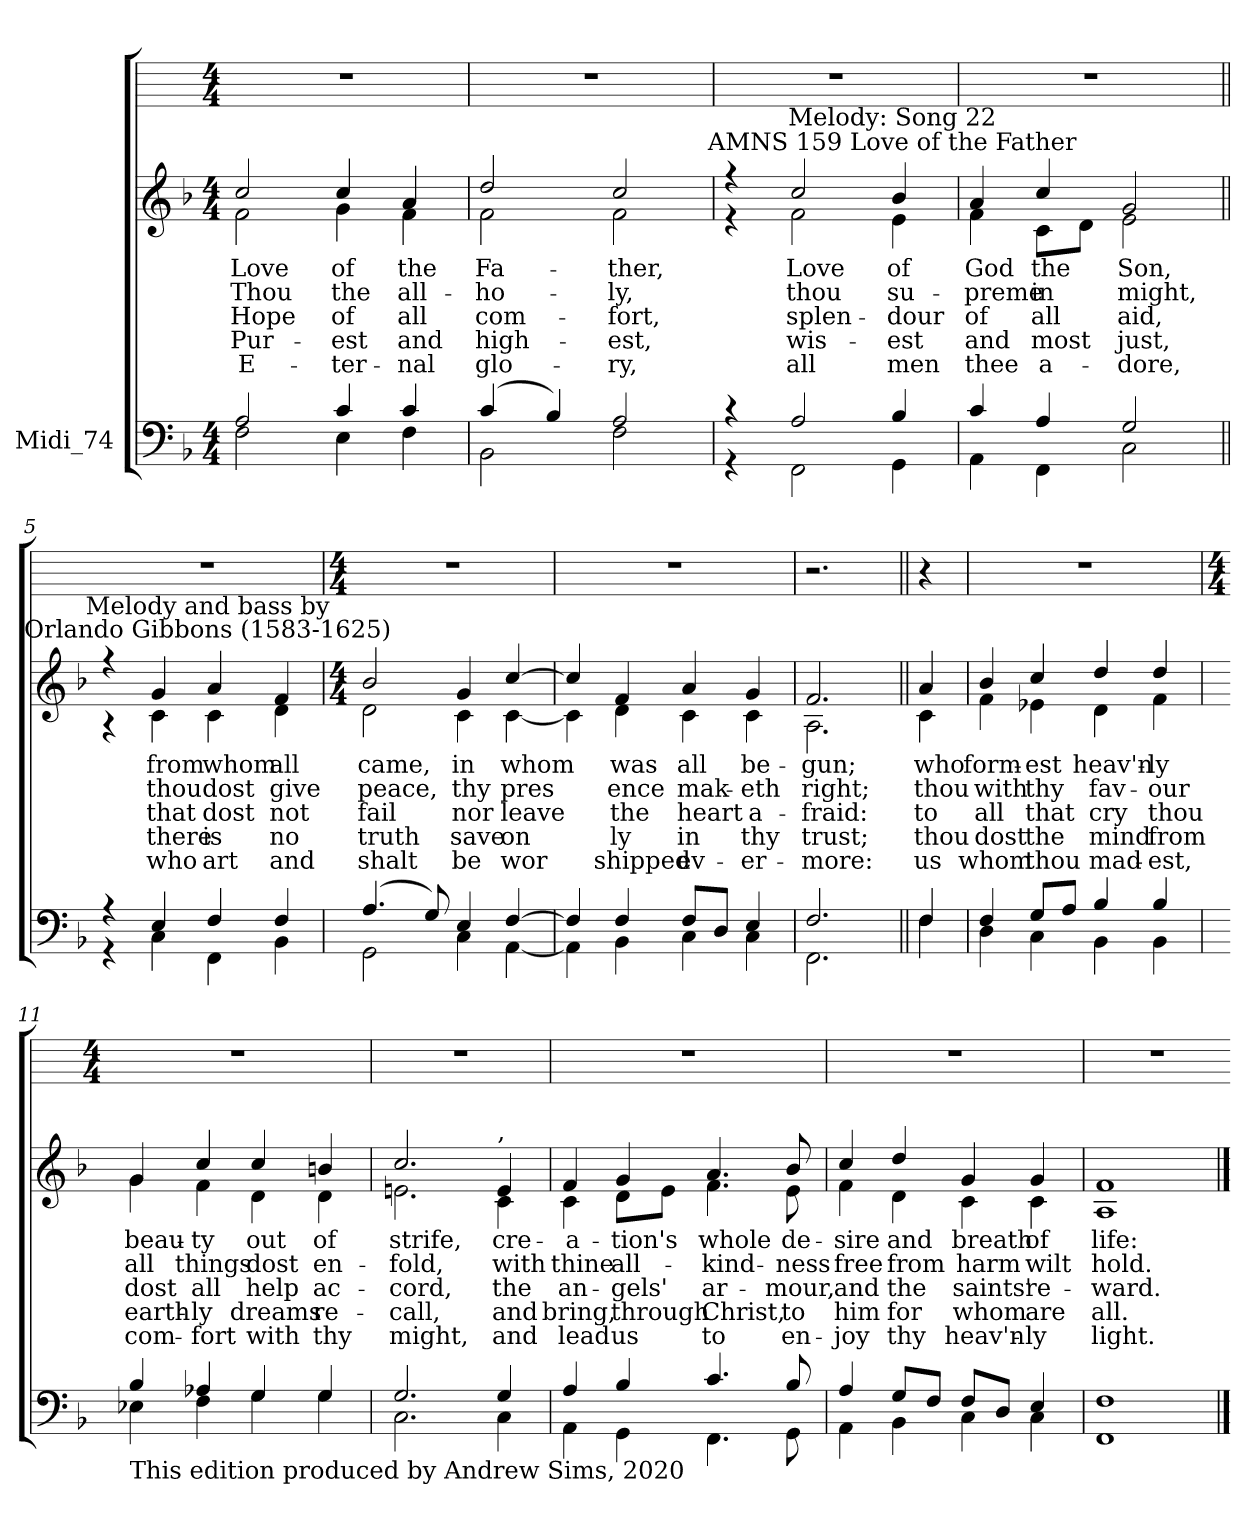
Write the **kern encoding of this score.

**kern	**kern	**text	**text	**text	**text	**text	**kern
*part3	*part2	*part2	*part2	*part2	*part2	*part2	*part1
*staff3	*staff2	*staff2	*staff2	*staff2	*staff2	*staff2	*staff1
*I"Midi_74	*	*	*	*	*	*	*
*clefF4	*clefG2	*	*	*	*	*	*
*k[b-]	*k[b-]	*	*	*	*	*	*
*F:	*F:	*	*	*	*	*	*
*M4/4	*M4/4	*	*	*	*	*	*M4/4
=1	=1	=1	=1	=1	=1	=1	=1
*^	*	*	*	*	*	*	*
!	!	!LO:TX:a:cj:t=Robert Bridges\n(1844-1930)	!	!	!	!	!	!
!	!	!	!LO:LY:b	!LO:LY:b	!LO:LY:b	!LO:LY:b	!LO:LY:b	!
*	*	*^	*	*	*	*	*	*
2A/	2F\	2cc/	2f\	Love	Thou	Hope	Pur-	-E-	1r
!	!	!	!	!LO:LY:b	!LO:LY:b	!LO:LY:b	!LO:LY:b	!LO:LY:b	!
4c/	4E\	4cc/	4g\	-of	the	of	est	ter-	.
!	!	!	!	!LO:LY:b	!LO:LY:b	!LO:LY:b	!LO:LY:b	!LO:LY:b	!
4c/	4F\	4a/	4f\	-the	all-	-all	and	nal	.
=2	=2	=2	=2	=2	=2	=2	=2	=2	=2
!	!	!	!	!LO:LY:b	!LO:LY:b	!LO:LY:b	!LO:LY:b	!LO:LY:b	!
(>4c/	2BB-\	2dd/	2f\	Fa-	-ho-	-com-	-high-	-glo-	1r
4B-/)	.	.	.	.	.	.	.	.	.
!	!	!	!	!LO:LY:b	!LO:LY:b	!LO:LY:b	!LO:LY:b	!LO:LY:b	!
2A/	2F\	2cc/	2f\	-ther,	ly,	fort,	est,	ry,	.
=3	=3	=3	=3	=3	=3	=3	=3	=3	=3
4r	4r	4r	4r	.	.	.	.	.	1r
!	!	!	!	!LO:LY:b	!LO:LY:b	!LO:LY:b	!LO:LY:b	!LO:LY:b	!
2A/	2FF\	2cc/	2f\	Love	thou	splen-	-wis-	-all	.
!	!	!LO:TX:a:cj:t=AMNS 159 Love of the Father	!	!	!	!	!	!	!
!	!	!LO:TX:a:cj:t=Melody&colon; Song 22	!	!	!	!	!	!	!
!	!	!	!	!LO:LY:b	!LO:LY:b	!LO:LY:b	!LO:LY:b	!LO:LY:b	!
4B-/	4GG\	4b-/	4e\	of	su-	-dour	est	men	.
=4	=4	=4	=4	=4	=4	=4	=4	=4	=4
!	!	!	!	!LO:LY:b	!LO:LY:b	!LO:LY:b	!LO:LY:b	!LO:LY:b	!
4c/	4AA\	4a/	4f\	God	preme	of	and	thee	1r
!	!	!	!	!LO:LY:b	!LO:LY:b	!LO:LY:b	!LO:LY:b	!LO:LY:b	!
4A/	4FF\	4cc/	8c\L	the	in	all	most	a-	.
.	.	.	8d\J	.	.	.	.	.	.
!	!	!	!	!LO:LY:b	!LO:LY:b	!LO:LY:b	!LO:LY:b	!LO:LY:b	!
2G/	2C\	2g/	2e\	-Son,	might,	aid,	just,	dore,	.
=5||	=5||	=5||	=5||	=5||	=5||	=5||	=5||	=5||	=5||
4r	4r	4r	4r	.	.	.	.	.	1r
!	!	!	!	!LO:LY:b	!LO:LY:b	!LO:LY:b	!LO:LY:b	!LO:LY:b	!
4E/	4C\	4g/	4c\	from	thou	that	there	who	.
!	!	!LO:TX:a:cj:t=Melody and bass by\nOrlando Gibbons (1583-1625)	!	!	!	!	!	!	!
!	!	!	!	!LO:LY:b	!LO:LY:b	!LO:LY:b	!LO:LY:b	!LO:LY:b	!
4F/	4FF\	4a/	4c\	whom	dost	dost	is	art	.
!	!	!	!	!LO:LY:b	!LO:LY:b	!LO:LY:b	!LO:LY:b	!LO:LY:b	!
4F/	4BB-\	4f/	4d\	all	give	not	no	and	.
!!LO:LB:g=z
=6	=6	=6	=6	=6	=6	=6	=6	=6	=6
*	*	*M4/4	*	*	*	*	*	*	*M4/4
!	!	!	!	!LO:LY:b	!LO:LY:b	!LO:LY:b	!LO:LY:b	!LO:LY:b	!
(>4.A/	2GG\	2b-/	2d\	came,	peace,	fail	truth	shalt	1r
8G/)	.	.	.	.	.	.	.	.	.
!	!	!	!	!LO:LY:b	!LO:LY:b	!LO:LY:b	!LO:LY:b	!LO:LY:b	!
4E/	4C\	4g/	4c\	in	thy	nor	save	be	.
!	!	!	!	!LO:LY:b	!LO:LY:b	!LO:LY:b	!LO:LY:b	!LO:LY:b	!
[4F/	[4AA\	[4cc/	[4c\	whom	pres	leave	on	wor	.
=7	=7	=7	=7	=7	=7	=7	=7	=7	=7
4F/]	4AA\]	4cc/]	4c\]	.	.	.	.	.	1r
!	!	!	!	!LO:LY:b	!LO:LY:b	!LO:LY:b	!LO:LY:b	!LO:LY:b	!
4F/	4BB-\	4f/	4d\	was	ence	the	ly	shipped	.
!	!	!	!	!LO:LY:b	!LO:LY:b	!LO:LY:b	!LO:LY:b	!LO:LY:b	!
8F/L	4C\	4a/	4c\	all	mak-	-heart	in	ev-	.
8D/J	.	.	.	.	.	.	.	.	.
!	!	!	!	!LO:LY:b	!LO:LY:b	!LO:LY:b	!LO:LY:b	!LO:LY:b	!
4E/	4C\	4g/	4c\	-be-	-eth	a-	-thy	er-	.
=8	=8	=8	=8	=8	=8	=8	=8	=8	=8
!	!	!	!	!LO:LY:b	!LO:LY:b	!LO:LY:b	!LO:LY:b	!LO:LY:b	!
2.F/	2.FF\	2.f/	2.A\	-gun;	right;	fraid:	trust;	more:	2.r
=9||	=9||	=9||	=9||	=9||	=9||	=9||	=9||	=9||	=9||
!	!	!	!	!LO:LY:b	!LO:LY:b	!LO:LY:b	!LO:LY:b	!LO:LY:b	!
4F/	4F\	4a/	4c\	who	thou	to	thou	us	4r
=10	=10	=10	=10	=10	=10	=10	=10	=10	=10
!	!	!	!	!LO:LY:b	!LO:LY:b	!LO:LY:b	!LO:LY:b	!LO:LY:b	!
4F/	4D\	4b-/	4f\	form-	-with	all	dost	whom	1r
!	!	!	!	!LO:LY:b	!LO:LY:b	!LO:LY:b	!LO:LY:b	!LO:LY:b	!
8G/L	4C\	4cc/	4e-X\	est	thy	that	the	thou	.
8A/J	.	.	.	.	.	.	.	.	.
!	!	!	!	!LO:LY:b	!LO:LY:b	!LO:LY:b	!LO:LY:b	!LO:LY:b	!
4B-/	4BB-\	4dd/	4d\	heav'n-	-fav-	-cry	mind	mad-	.
!	!	!	!	!LO:LY:b	!LO:LY:b	!LO:LY:b	!LO:LY:b	!LO:LY:b	!
4B-/	4BB-\	4dd/	4f\	-ly	our	thou	from	est,	.
!!LO:LB:g=z
=11	=11	=11	=11	=11	=11	=11	=11	=11	=11
*	*	*	*	*	*	*	*	*	*M4/4
!LO:TX:b:t=This edition produced by Andrew Sims, 2020	!	!	!	!	!	!	!	!	!
!	!	!	!	!LO:LY:b	!LO:LY:b	!LO:LY:b	!LO:LY:b	!LO:LY:b	!
4B-/	4E-X\	4g/	4g\	beau-	-all	dost	earth-	-com-	1r
!	!	!	!	!LO:LY:b	!LO:LY:b	!LO:LY:b	!LO:LY:b	!LO:LY:b	!
4A-X/	4F\	4cc/	4f\	-ty	things	all	ly	fort	.
!	!	!	!	!LO:LY:b	!LO:LY:b	!LO:LY:b	!LO:LY:b	!LO:LY:b	!
4G/	4G\	4cc/	4d\	out	dost	help	dreams	with	.
!	!	!	!	!LO:LY:b	!LO:LY:b	!LO:LY:b	!LO:LY:b	!LO:LY:b	!
4G/	4G\	4bn/	4d\	of	en-	-ac-	-re-	-thy	.
=12	=12	=12	=12	=12	=12	=12	=12	=12	=12
!	!	!	!	!LO:LY:b	!LO:LY:b	!LO:LY:b	!LO:LY:b	!LO:LY:b	!
2.G/	2.C\	2.cc/	2.en\	strife,	fold,	cord,	call,	might,	1r
!	!	!LO:TX:a:t=,	!	!	!	!	!	!	!
!	!	!	!	!LO:LY:b	!LO:LY:b	!LO:LY:b	!LO:LY:b	!LO:LY:b	!
4G/	4C\	4e/	4c\	cre-	-with	the	and	and	.
=13	=13	=13	=13	=13	=13	=13	=13	=13	=13
!	!	!	!	!LO:LY:b	!LO:LY:b	!LO:LY:b	!LO:LY:b	!LO:LY:b	!
4A/	4AA\	4f/	4c\	a-	-thine	an-	-bring,	lead	1r
!	!	!	!	!LO:LY:b	!LO:LY:b	!LO:LY:b	!LO:LY:b	!LO:LY:b	!
4B-/	4GG\	4g/	8d\L	tion's	all-	-gels'	through	us	.
.	.	.	8e\J	.	.	.	.	.	.
!	!	!	!	!LO:LY:b	!LO:LY:b	!LO:LY:b	!LO:LY:b	!LO:LY:b	!
4.c/	4.FF\	4.a/	4.f\	whole	kind-	-ar-	-Christ,	to	.
!	!	!	!	!LO:LY:b	!LO:LY:b	!LO:LY:b	!LO:LY:b	!LO:LY:b	!
8B-/	8GG\	8b-/	8e\	de-	-ness	mour,	to	en-	.
=14	=14	=14	=14	=14	=14	=14	=14	=14	=14
!	!	!	!	!LO:LY:b	!LO:LY:b	!LO:LY:b	!LO:LY:b	!LO:LY:b	!
4A/	4AA\	4cc/	4f\	-sire	free	and	him	joy	1r
!	!	!	!	!LO:LY:b	!LO:LY:b	!LO:LY:b	!LO:LY:b	!LO:LY:b	!
8G/L	4BB-\	4dd/	4d\	and	from	the	for	thy	.
8F/J	.	.	.	.	.	.	.	.	.
!	!	!	!	!LO:LY:b	!LO:LY:b	!LO:LY:b	!LO:LY:b	!LO:LY:b	!
8F/L	4C\	4g/	4c\	breath	harm	saints'	whom	heav'n-	.
8D/J	.	.	.	.	.	.	.	.	.
!	!	!	!	!LO:LY:b	!LO:LY:b	!LO:LY:b	!LO:LY:b	!LO:LY:b	!
4E/	4C\	4g/	4c\	-of	wilt	re-	-are	ly	.
=15	=15	=15	=15	=15	=15	=15	=15	=15	=15
!	!	!	!	!LO:LY:b	!LO:LY:b	!LO:LY:b	!LO:LY:b	!LO:LY:b	!
1F/	1FF\	1f/	1A\	life:	hold.	ward.	all.	light.	1r
*v	*v	*	*	*	*	*	*	*	*
*	*v	*v	*	*	*	*	*	*
==	==	=	=	=	=	=	=
*-	*-	*-	*-	*-	*-	*-	*-
